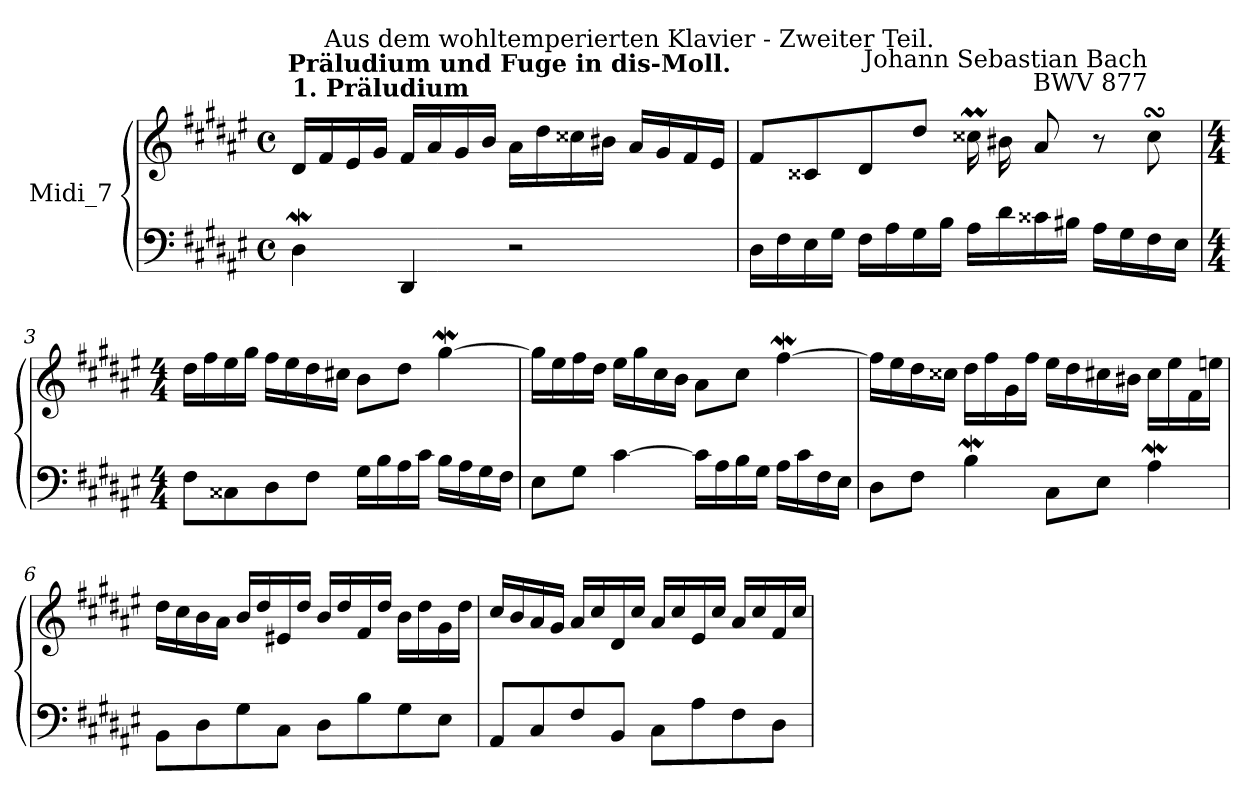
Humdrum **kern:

**kern	**kern
*part1	*part1
*staff2	*staff1
*I"Midi_7	*
*clefF4	*clefG2
*k[f#c#g#d#a#e#]	*k[f#c#g#d#a#e#]
*F#:	*F#:
*M4/4	*M4/4
*met(c)	*met(c)
=1	=1
!	!LO:TX:a:B:t=1. Präludium
4D#W	16d#LL
.	16f#
.	16e#
.	16g#JJ
4DD#	16f#LL
.	16a#
.	16g#
.	16bJJ
!	!LO:TX:a:B:cj:t=Präludium und Fuge in dis-Moll.
2r	16a#LL
.	16dd#
.	16cc##X
.	16b#XJJ
!	!LO:TX:a:cj:t=Aus dem wohltemperierten Klavier - Zweiter Teil.
.	16a#LL
.	16g#
.	16f#
.	16e#JJ
=2	=2
16D#LL	8f#L
16F#	.
16E#	8c##X
16G#JJ	.
16F#LL	8d#
16A#	.
16G#	8dd#J
16BJJ	.
16A#LL	16cc##XmLL
16d#	16b#X
16c##X	8a#J
16B#XJJ	.
16A#LL	8r
16G#	.
!	!LO:TX:a:rj:t=Johann Sebastian Bach\nBWV 877
16F#	8cc##sSsS
16E#JJ	.
!!LO:LB:g=z
=3	=3
*M4/4	*M4/4
8F#L	16dd#LL
.	16ff#
8C##X	16ee#
.	16gg#JJ
8D#	16ff#LL
.	16ee#
8F#J	16dd#
.	16cc#XJJ
16G#LL	8bL
16B	.
16A#	8dd#J
16c#JJ	.
16BLL	[4gg#W
16A#	.
16G#	.
16F#JJ	.
=4	=4
8E#L	16gg#LL]
.	16ee#
8G#J	16ff#
.	16dd#JJ
[4c#	16ee#LL
.	16gg#
.	16cc#
.	16bJJ
16c#LL]	8a#L
16A#	.
16B	8cc#J
16G#JJ	.
16A#LL	[4ff#w
16c#	.
16F#	.
16E#JJ	.
!!LO:LB:g=z
=5	=5
8D#L	16ff#LL]
.	16ee#
8F#J	16dd#
.	16cc##XJJ
4Bw	16dd#LL
.	16ff#
.	16g#
.	16ff#JJ
8C#L	16ee#LL
.	16dd#
8E#J	16cc#X
.	16b#XJJ
4A#W	16cc#LL
.	16ee#
.	16f#
.	16eenJJ
=6	=6
8BBL	16dd#LL
.	16cc#
8D#	16b
.	16a#JJ
8G#	16bLL
.	16dd#
8C#J	16e#X
.	16dd#JJ
8D#L	16bLL
.	16dd#
8B	16f#
.	16dd#JJ
8G#	16bLL
.	16dd#
8E#J	16g#
.	16dd#JJ
!!LO:LB:g=z
=7	=7
8AA#L	16cc#LL
.	16b
8C#	16a#
.	16g#JJ
8F#	16a#LL
.	16cc#
8BBJ	16d#
.	16cc#JJ
8C#L	16a#LL
.	16cc#
8A#	16e#
.	16cc#JJ
8F#	16a#LL
.	16cc#
8D#J	16f#
.	16cc#JJ
=	=
*-	*-
